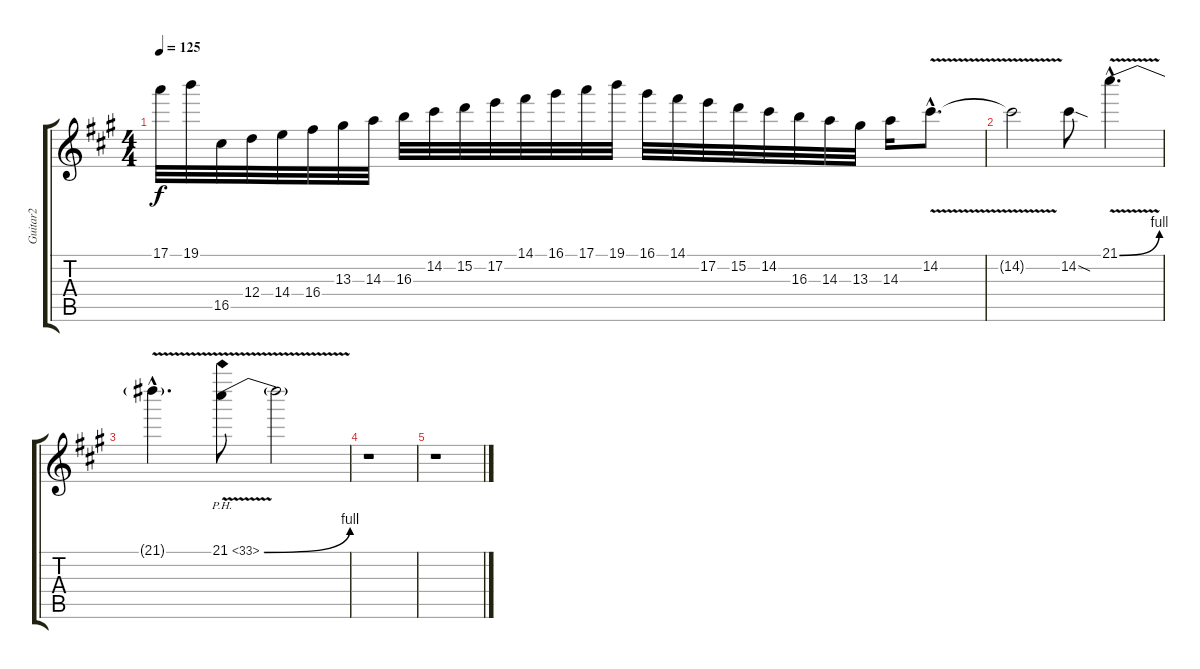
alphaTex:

\track ("Guitar2" "Guitar2") {instrument overdrivenguitar}
\staff {score tabs}
\tuning (E4 B3 G3 D3 A2 E2) {hide}
\ts (4 4)
\tempo 125
\clef g2
\ks a
17.1.32{dy f} 19.1.32 16.5.32 12.4.32 14.4.32 16.4.32 13.3.32 14.3.32 16.3.32 14.2.32 15.2.32 17.2.32 14.1.32 16.1.32 17.1.32 19.1.32 16.1.32 14.1.32 17.2.32 15.2.32 14.2.32 16.3.32 14.3.32 13.3.32 14.3.16 14.2{v hac}.8{d} |
14.2{t}.2 14.2{sod}.8 21.1{be (bend 0 0 60 4) v hac}.4{d} |
21.1{hac t}.4{d} 21.1{be (bend 0 0 60 4) ph 12 v}.8 21.1{t}.2 |
r.1 |
r.1
